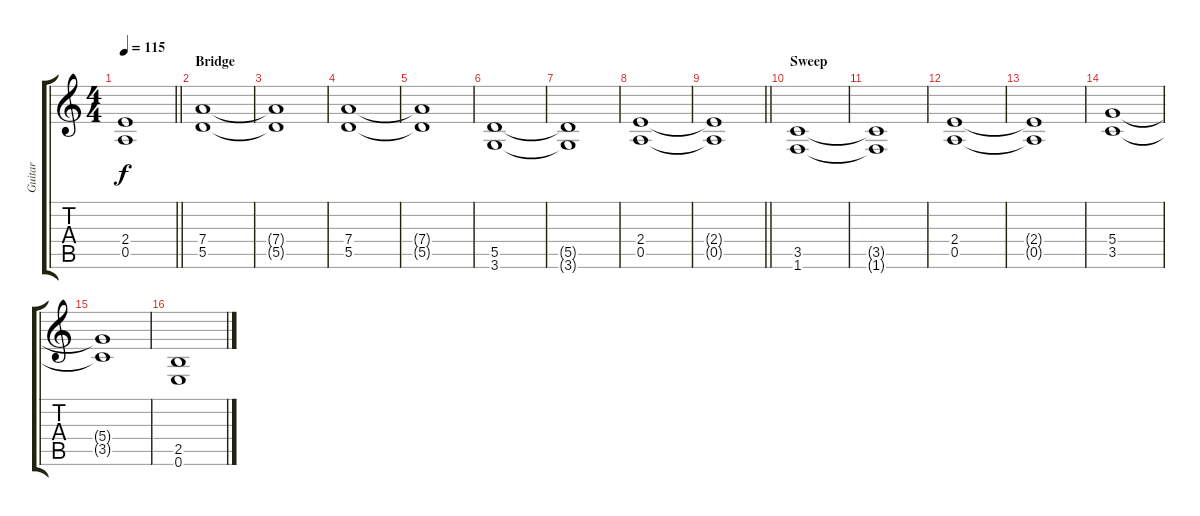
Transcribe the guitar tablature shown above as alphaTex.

\track ("Guitar" "Guitar") {instrument distortionguitar}
\staff {score tabs}
\tuning (E4 B3 G3 D3 A2 E2) {hide}
\ts (4 4)
\tempo 115
\clef g2
\barLineRight lightlight
\ks c
(2.4{t} 0.5{t}).1{dy f} |
\section ("" "Bridge")
(7.4 5.5).1 |
(7.4{t} 5.5{t}).1 |
(7.4 5.5).1 |
(7.4{t} 5.5{t}).1 |
(5.5 3.6).1 |
(5.5{t} 3.6{t}).1 |
(2.4 0.5).1 |
\barLineRight lightlight
(2.4{t} 0.5{t}).1 |
\section ("" "Sweep")
(3.5 1.6).1 |
(3.5{t} 1.6{t}).1 |
(2.4 0.5).1 |
(2.4{t} 0.5{t}).1 |
(5.4 3.5).1 |
(5.4{t} 3.5{t}).1 |
(2.5 0.6).1
